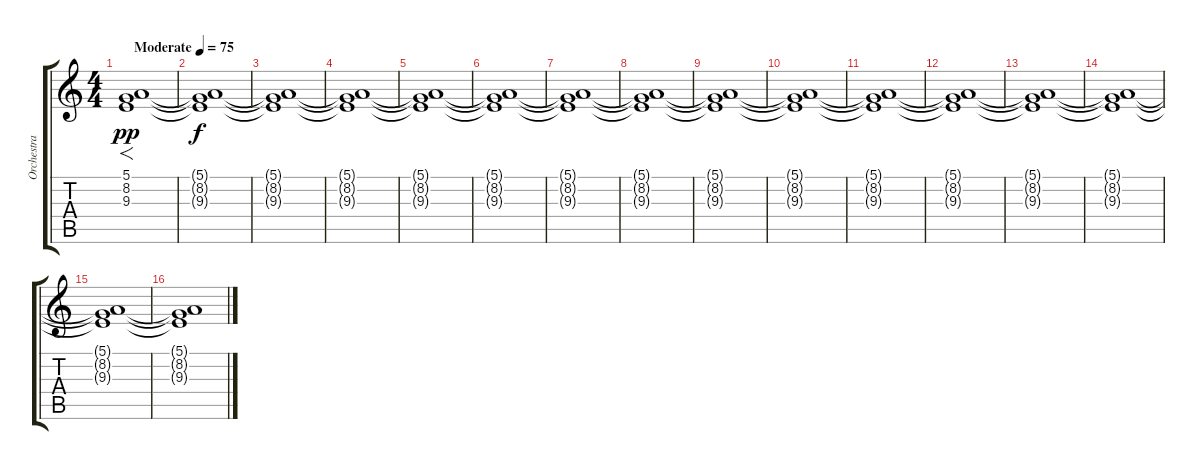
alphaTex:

\track ("Orchestra" "Orchestra") {instrument stringensemble1}
\staff {score tabs}
\tuning (E4 B3 G3 D3 A2 E2) {hide}
\ts (4 4)
\tempo (75 "Moderate")
\clef g2
\ks c
(5.1 8.2 9.3).1{f dy pp instrument stringensemble1} |
(5.1{t} 8.2{t} 9.3{t}).1{dy f} |
(5.1{t} 8.2{t} 9.3{t}).1 |
(5.1{t} 8.2{t} 9.3{t}).1 |
(5.1{t} 8.2{t} 9.3{t}).1 |
(5.1{t} 8.2{t} 9.3{t}).1 |
(5.1{t} 8.2{t} 9.3{t}).1 |
(5.1{t} 8.2{t} 9.3{t}).1 |
(5.1{t} 8.2{t} 9.3{t}).1 |
(5.1{t} 8.2{t} 9.3{t}).1 |
(5.1{t} 8.2{t} 9.3{t}).1 |
(5.1{t} 8.2{t} 9.3{t}).1 |
(5.1{t} 8.2{t} 9.3{t}).1 |
(5.1{t} 8.2{t} 9.3{t}).1 |
(5.1{t} 8.2{t} 9.3{t}).1 |
(5.1{t} 8.2{t} 9.3{t}).1
